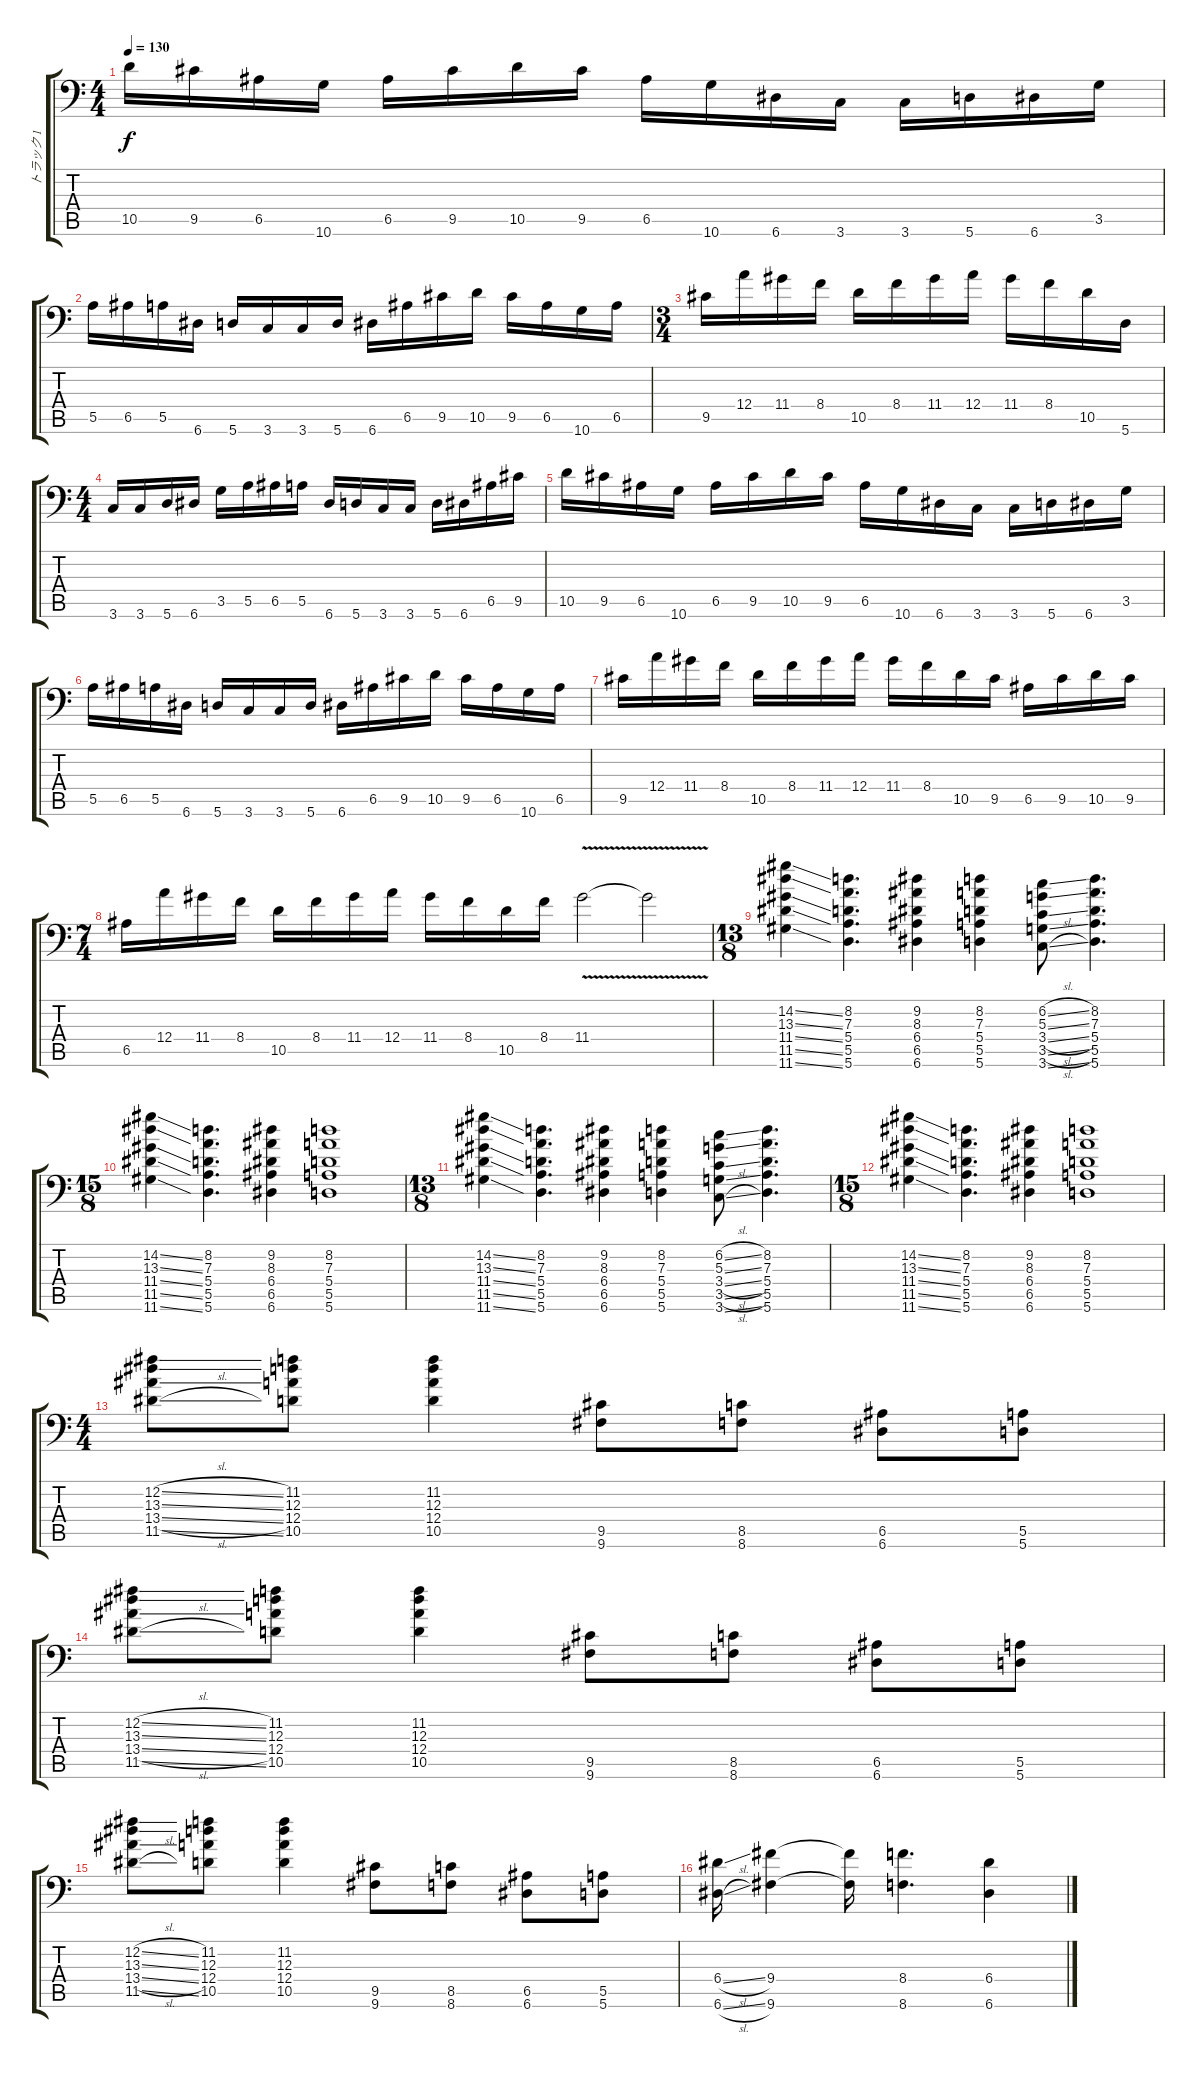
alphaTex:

\track ("トラック 1" "トラック 1") {instrument distortionguitar}
\staff {score tabs}
\tuning (B3 Gb3 D3 A2 E2 A1) {hide}
\ts (4 4)
\tempo 130
\clef f4
\ks c
10.5.16{dy f} 9.5.16 6.5.16 10.6.16 6.5.16 9.5.16 10.5.16 9.5.16 6.5.16 10.6.16 6.6.16 3.6.16 3.6.16 5.6.16 6.6.16 3.5.16 |
5.5.16 6.5.16 5.5.16 6.6.16 5.6.16 3.6.16 3.6.16 5.6.16 6.6.16 6.5.16 9.5.16 10.5.16 9.5.16 6.5.16 10.6.16 6.5.16 |
\ts (3 4)
9.5.16 12.4.16 11.4.16 8.4.16 10.5.16 8.4.16 11.4.16 12.4.16 11.4.16 8.4.16 10.5.16 5.6.16 |
\ts (4 4)
3.6.16 3.6.16 5.6.16 6.6.16 3.5.16 5.5.16 6.5.16 5.5.16 6.6.16 5.6.16 3.6.16 3.6.16 5.6.16 6.6.16 6.5.16 9.5.16 |
10.5.16 9.5.16 6.5.16 10.6.16 6.5.16 9.5.16 10.5.16 9.5.16 6.5.16 10.6.16 6.6.16 3.6.16 3.6.16 5.6.16 6.6.16 3.5.16 |
5.5.16 6.5.16 5.5.16 6.6.16 5.6.16 3.6.16 3.6.16 5.6.16 6.6.16 6.5.16 9.5.16 10.5.16 9.5.16 6.5.16 10.6.16 6.5.16 |
9.5.16 12.4.16 11.4.16 8.4.16 10.5.16 8.4.16 11.4.16 12.4.16 11.4.16 8.4.16 10.5.16 9.5.16 6.5.16 9.5.16 10.5.16 9.5.16 |
\ts (7 4)
6.5.16 12.4.16 11.4.16 8.4.16 10.5.16 8.4.16 11.4.16 12.4.16 11.4.16 8.4.16 10.5.16 8.4.16 11.4{v}.2 11.4{t}.2 |
\ts (13 8)
(14.2{ss} 13.3{ss} 11.4{ss} 11.5{ss} 11.6{ss}).4 (8.2 7.3 5.4 5.5 5.6).4{d} (9.2 8.3 6.4 6.5 6.6).4 (8.2 7.3 5.4 5.5 5.6).4 (6.2{sl} 5.3{sl} 3.4{sl} 3.5{sl} 3.6{sl}).8 (8.2 7.3 5.4 5.5 5.6).4{d} |
\ts (15 8)
(14.2{ss} 13.3{ss} 11.4{ss} 11.5{ss} 11.6{ss}).4 (8.2 7.3 5.4 5.5 5.6).4{d} (9.2 8.3 6.4 6.5 6.6).4 (8.2 7.3 5.4 5.5 5.6).1 |
\ts (13 8)
(14.2{ss} 13.3{ss} 11.4{ss} 11.5{ss} 11.6{ss}).4 (8.2 7.3 5.4 5.5 5.6).4{d} (9.2 8.3 6.4 6.5 6.6).4 (8.2 7.3 5.4 5.5 5.6).4 (6.2{sl} 5.3{sl} 3.4{sl} 3.5{sl} 3.6{sl}).8 (8.2 7.3 5.4 5.5 5.6).4{d} |
\ts (15 8)
(14.2{ss} 13.3{ss} 11.4{ss} 11.5{ss} 11.6{ss}).4 (8.2 7.3 5.4 5.5 5.6).4{d} (9.2 8.3 6.4 6.5 6.6).4 (8.2 7.3 5.4 5.5 5.6).1 |
\ts (4 4)
(12.2{sl} 13.3{sl} 13.4{sl} 11.5{sl}).8 (11.2 12.3 12.4 10.5).8 (11.2 12.3 12.4 10.5).4 (9.5 9.6).8 (8.5 8.6).8 (6.5 6.6).8 (5.5 5.6).8 |
(12.2{sl} 13.3{sl} 13.4{sl} 11.5{sl}).8 (11.2 12.3 12.4 10.5).8 (11.2 12.3 12.4 10.5).4 (9.5 9.6).8 (8.5 8.6).8 (6.5 6.6).8 (5.5 5.6).8 |
(12.2{sl} 13.3{sl} 13.4{sl} 11.5{sl}).8 (11.2 12.3 12.4 10.5).8 (11.2 12.3 12.4 10.5).4 (9.5 9.6).8 (8.5 8.6).8 (6.5 6.6).8 (5.5 5.6).8 |
(6.4{sl} 6.6{sl}).16 (9.4 9.6).4 (9.4{t} 9.6{t}).16 (8.4 8.6).4{d} (6.4 6.6).4
